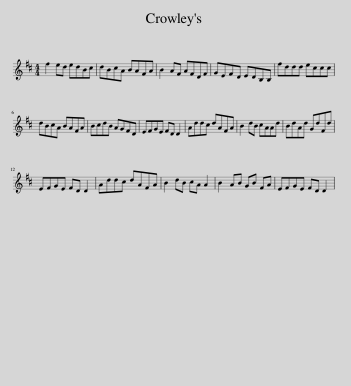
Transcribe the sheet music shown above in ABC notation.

X:1
L:1/8
M:4/4
I:linebreak $
K:D
V:1 treble
V:1
 f2 ed edBc | dBcA BAFA | B2 AF AFDF | GEFD EDB,B, | fddd eccc |$ %5
 dBcA BAFA | BcdB AGFD | EFGE FD D2 | Addc dAFA | B2 dB cAAd | %10
 BdAd GdFd |$ EFGE FD D2 | Addc dAFA | B2 dB cA A2 | B2 AB GB FA | %15
 EFGE FD D2 | %16
